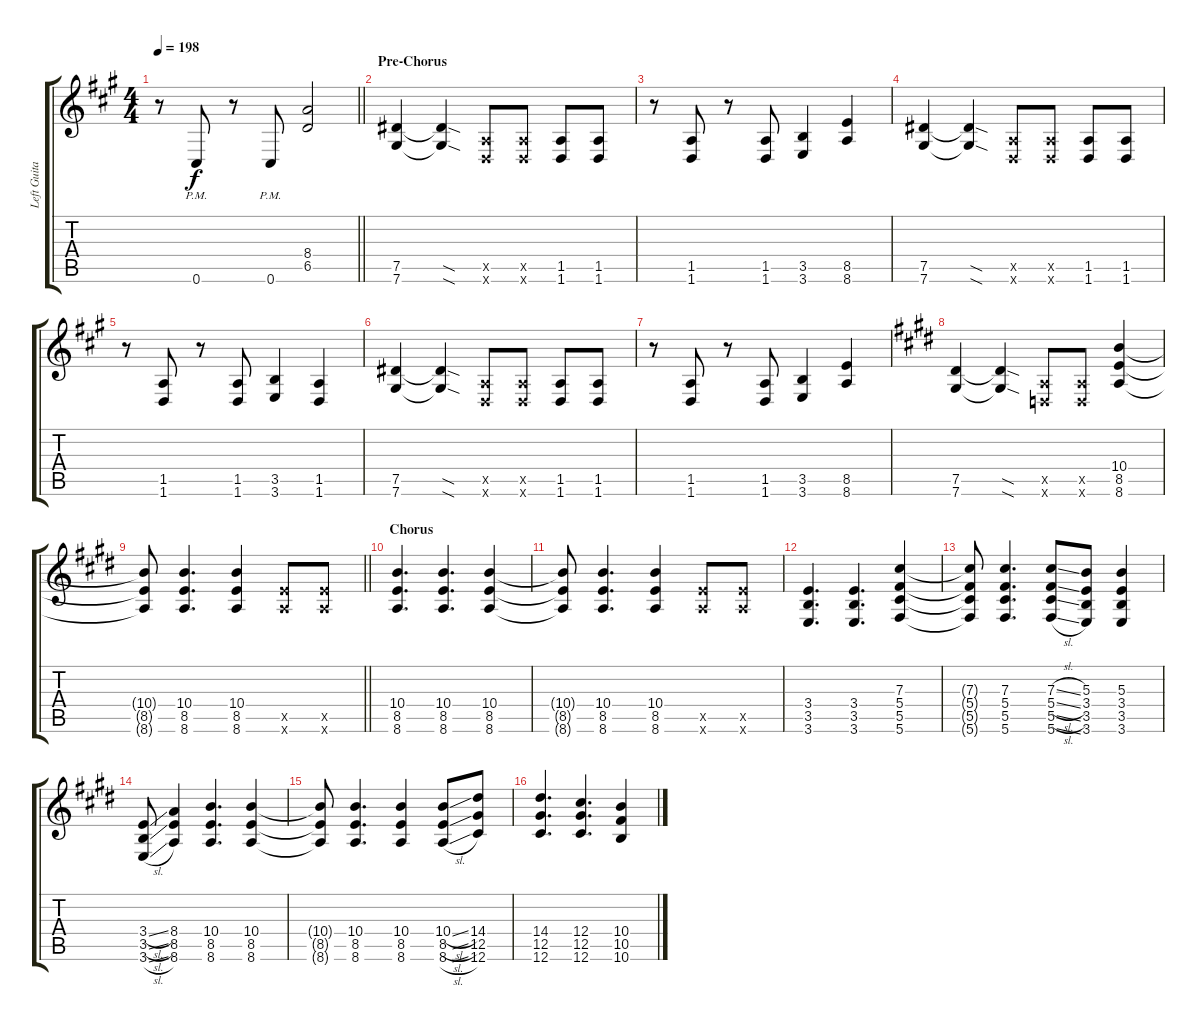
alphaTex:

\track ("Left Guitar" "Left Guita") {instrument distortionguitar}
\staff {score tabs}
\tuning (Eb4 Bb3 Gb3 Db3 Ab2 Db2) {hide}
\ts (4 4)
\tempo 198
\clef g2
\barLineRight lightlight
\ks a
r.8{dy f} 0.6{pm}.8 r.8 0.6{pm}.8 (8.4 6.5).2 |
\section ("" "Pre-Chorus")
(7.5 7.6).4 (7.5{sod t} 7.6{sod t}).4 (1.5{x} 1.6{x}).8 (1.5{x} 1.6{x}).8 (1.5 1.6).8 (1.5 1.6).8 |
r.8 (1.5 1.6).8 r.8 (1.5 1.6).8 (3.5 3.6).4 (8.5 8.6).4 |
(7.5 7.6).4 (7.5{sod t} 7.6{sod t}).4 (1.5{x} 1.6{x}).8 (1.5{x} 1.6{x}).8 (1.5 1.6).8 (1.5 1.6).8 |
r.8 (1.5 1.6).8 r.8 (1.5 1.6).8 (3.5 3.6).4 (1.5 1.6).4 |
(7.5 7.6).4 (7.5{sod t} 7.6{sod t}).4 (1.5{x} 1.6{x}).8 (1.5{x} 1.6{x}).8 (1.5 1.6).8 (1.5 1.6).8 |
r.8 (1.5 1.6).8 r.8 (1.5 1.6).8 (3.5 3.6).4 (8.5 8.6).4 |
\ks e
(7.5 7.6).4 (7.5{sod t} 7.6{sod t}).4 (1.5{x} 1.6{x}).8 (1.5{x} 1.6{x}).8 (10.4 8.5 8.6).4 |
\barLineRight lightlight
(10.4{t} 8.5{t} 8.6{t}).8 (10.4 8.5 8.6).4{d} (10.4 8.5 8.6).4 (8.5{x} 8.6{x}).8 (8.5{x} 8.6{x}).8 |
\section ("" "Chorus")
(10.4 8.5 8.6).4{d} (10.4 8.5 8.6).4{d} (10.4 8.5 8.6).4 |
(10.4{t} 8.5{t} 8.6{t}).8 (10.4 8.5 8.6).4{d} (10.4 8.5 8.6).4 (8.5{x} 8.6{x}).8 (8.5{x} 8.6{x}).8 |
(3.4 3.5 3.6).4{d} (3.4 3.5 3.6).4{d} (7.3 5.4 5.5 5.6).4 |
(7.3{t} 5.4{t} 5.5{t} 5.6{t}).8 (7.3 5.4 5.5 5.6).4{d} (7.3{sl} 5.4{sl} 5.5{sl} 5.6{sl}).8 (5.3 3.4 3.5 3.6).8 (5.3 3.4 3.5 3.6).4 |
(3.4{sl} 3.5{sl} 3.6{sl}).8 (8.4 8.5 8.6).4 (10.4 8.5 8.6).4{d} (10.4 8.5 8.6).4 |
(10.4{t} 8.5{t} 8.6{t}).8 (10.4 8.5 8.6).4{d} (10.4 8.5 8.6).4 (10.4{sl} 8.5{sl} 8.6{sl}).8 (14.4 12.5 12.6).8 |
(14.4 12.5 12.6).4{d} (12.4 12.5 12.6).4{d} (10.4 10.5 10.6).4
